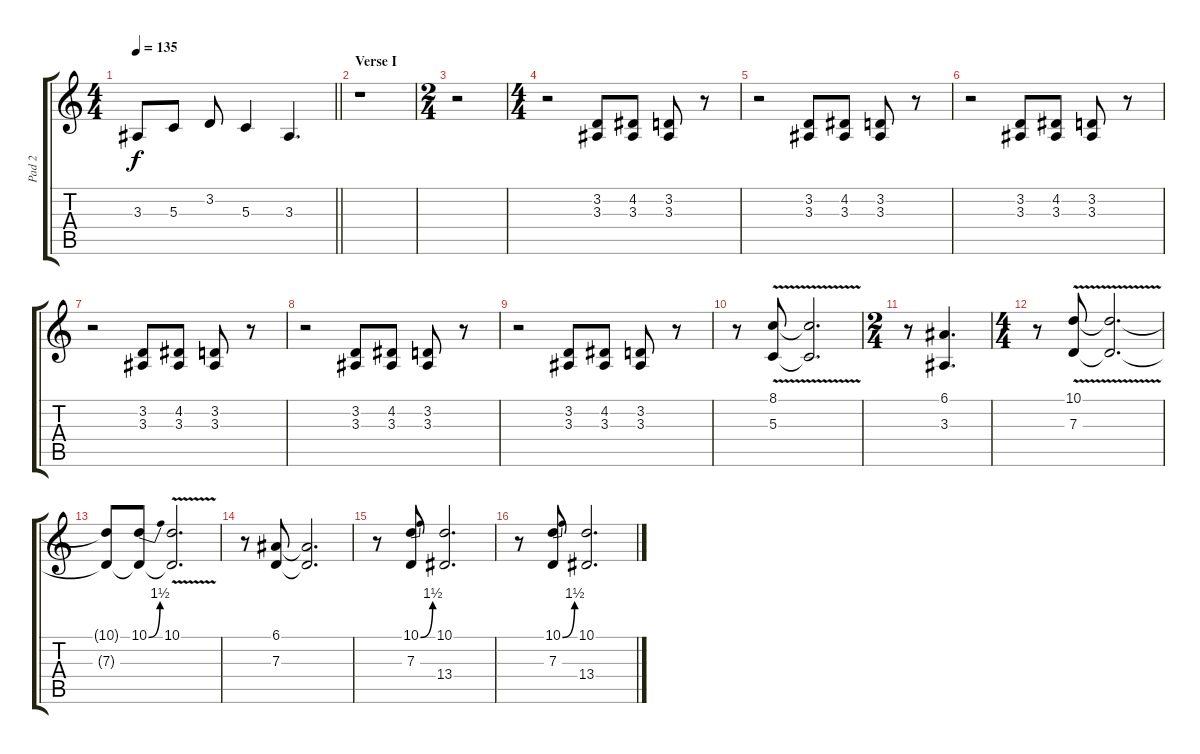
\track ("Pad 2" "Pad 2") {instrument pad4choir}
\staff {score tabs}
\tuning (E4 B3 G3 D3 A2 E2) {hide}
\ts (4 4)
\tempo 135
\clef g2
\barLineRight lightlight
\ks c
3.3.8{dy f} 5.3.8 3.2.8 5.3.4 3.3.4{d} |
\section ("" "Verse I")
r.1 |
\ts (2 4)
r.2 |
\ts (4 4)
r.2{volume 4 instrument lead5charang} (3.2 3.3).8 (4.2 3.3).8 (3.2 3.3).8 r.8 |
r.2 (3.2 3.3).8 (4.2 3.3).8 (3.2 3.3).8 r.8 |
r.2 (3.2 3.3).8 (4.2 3.3).8 (3.2 3.3).8 r.8 |
r.2 (3.2 3.3).8 (4.2 3.3).8 (3.2 3.3).8 r.8 |
r.2 (3.2 3.3).8 (4.2 3.3).8 (3.2 3.3).8 r.8 |
r.2 (3.2 3.3).8 (4.2 3.3).8 (3.2 3.3).8 r.8 |
r.8 (8.1{v} 5.3).8{volume 4 instrument blownbottle} (8.1{t} 5.3{t}).2{d} |
\ts (2 4)
r.8 (6.1 3.3).4{d} |
\ts (4 4)
r.8 (10.1{v} 7.3).8 (10.1{t} 7.3{t}).2{d} |
(10.1{t} 7.3{t}).8 (10.1{be (bend 0 0 60 6)} 7.3{t}).8 (10.1{v} 7.3{t}).2{d} |
r.8 (6.1 7.3).8 (6.1{t} 7.3{t}).2{d} |
r.8 (10.1{be (bend 0 0 60 6)} 7.3).8 (10.1 13.4).2{d} |
r.8 (10.1{be (bend 0 0 60 6)} 7.3).8 (10.1 13.4).2{d}
